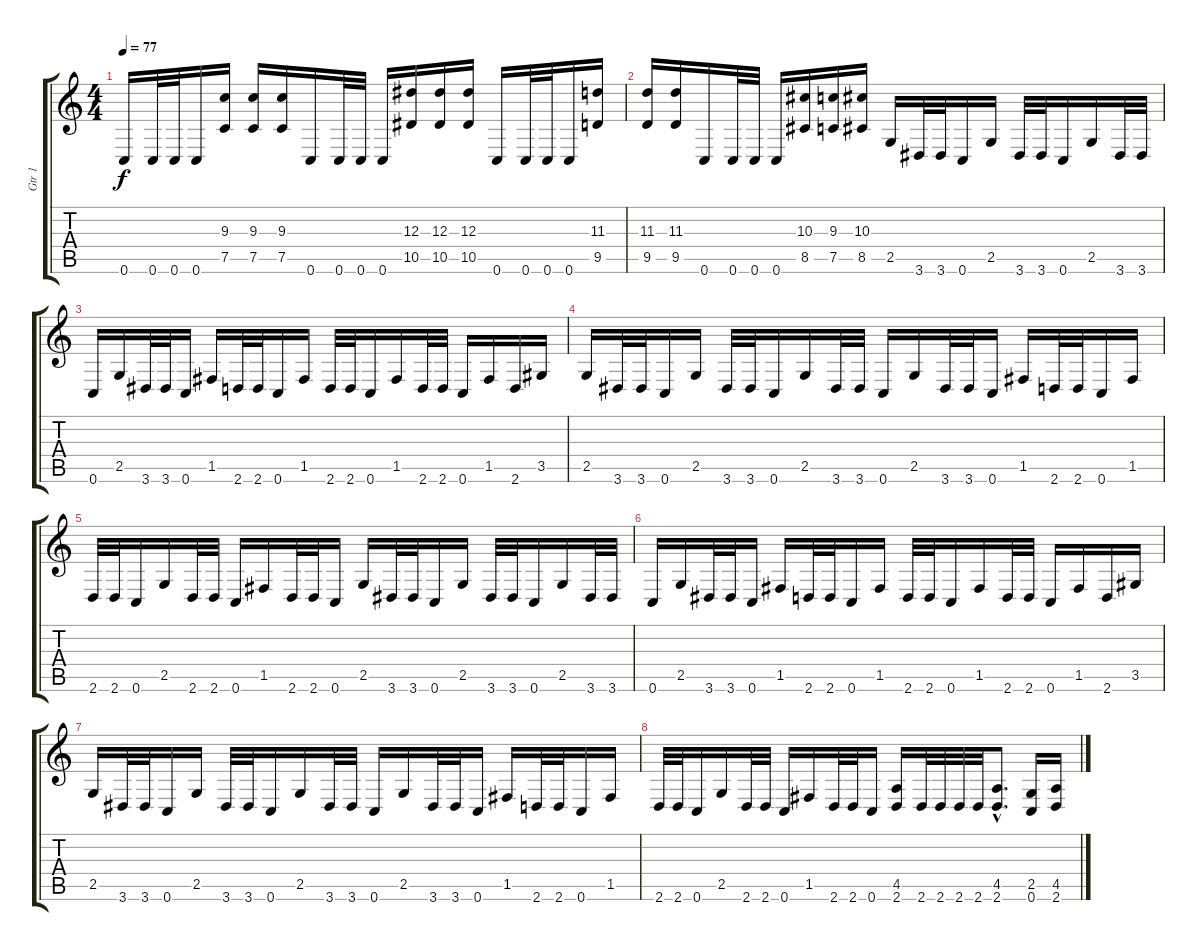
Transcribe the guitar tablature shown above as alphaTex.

\track ("Gtr 1" "Gtr 1") {instrument distortionguitar}
\staff {score tabs}
\tuning (C4 G3 Eb3 Bb2 F2 C2) {hide}
\ts (4 4)
\tempo 77
\clef g2
\ks c
0.6.16{dy f} 0.6.32 0.6.32 0.6.16 (9.3 7.5).16 (9.3 7.5).16 (9.3 7.5).16 0.6.16 0.6.32 0.6.32 0.6.16 (12.3 10.5).16 (12.3 10.5).16 (12.3 10.5).16 0.6.16 0.6.32 0.6.32 0.6.16 (11.3 9.5).16 |
(11.3 9.5).16 (11.3 9.5).16 0.6.16 0.6.32 0.6.32 0.6.16 (10.3 8.5).16 (9.3 7.5).16 (10.3 8.5).16 2.5.16 3.6.32 3.6.32 0.6.16 2.5.16 3.6.32 3.6.32 0.6.16 2.5.16 3.6.32 3.6.32 |
0.6.16 2.5.16 3.6.32 3.6.32 0.6.16 1.5.16 2.6.32 2.6.32 0.6.16 1.5.16 2.6.32 2.6.32 0.6.16 1.5.16 2.6.32 2.6.32 0.6.16 1.5.16 2.6.16 3.5.16 |
2.5.16 3.6.32 3.6.32 0.6.16 2.5.16 3.6.32 3.6.32 0.6.16 2.5.16 3.6.32 3.6.32 0.6.16 2.5.16 3.6.32 3.6.32 0.6.16 1.5.16 2.6.32 2.6.32 0.6.16 1.5.16 |
2.6.32 2.6.32 0.6.16 2.5.16 2.6.32 2.6.32 0.6.16 1.5.16 2.6.32 2.6.32 0.6.16 2.5.16 3.6.32 3.6.32 0.6.16 2.5.16 3.6.32 3.6.32 0.6.16 2.5.16 3.6.32 3.6.32 |
0.6.16 2.5.16 3.6.32 3.6.32 0.6.16 1.5.16 2.6.32 2.6.32 0.6.16 1.5.16 2.6.32 2.6.32 0.6.16 1.5.16 2.6.32 2.6.32 0.6.16 1.5.16 2.6.16 3.5.16 |
2.5.16 3.6.32 3.6.32 0.6.16 2.5.16 3.6.32 3.6.32 0.6.16 2.5.16 3.6.32 3.6.32 0.6.16 2.5.16 3.6.32 3.6.32 0.6.16 1.5.16 2.6.32 2.6.32 0.6.16 1.5.16 |
2.6.32 2.6.32 0.6.16 2.5.16 2.6.32 2.6.32 0.6.16 1.5.16 2.6.32 2.6.32 0.6.16 (4.5 2.6).16 2.6.32 2.6.32 2.6.32 2.6.32 (4.5{hac} 2.6{hac}).8{d} (2.5 0.6).16 (4.5 2.6).16
